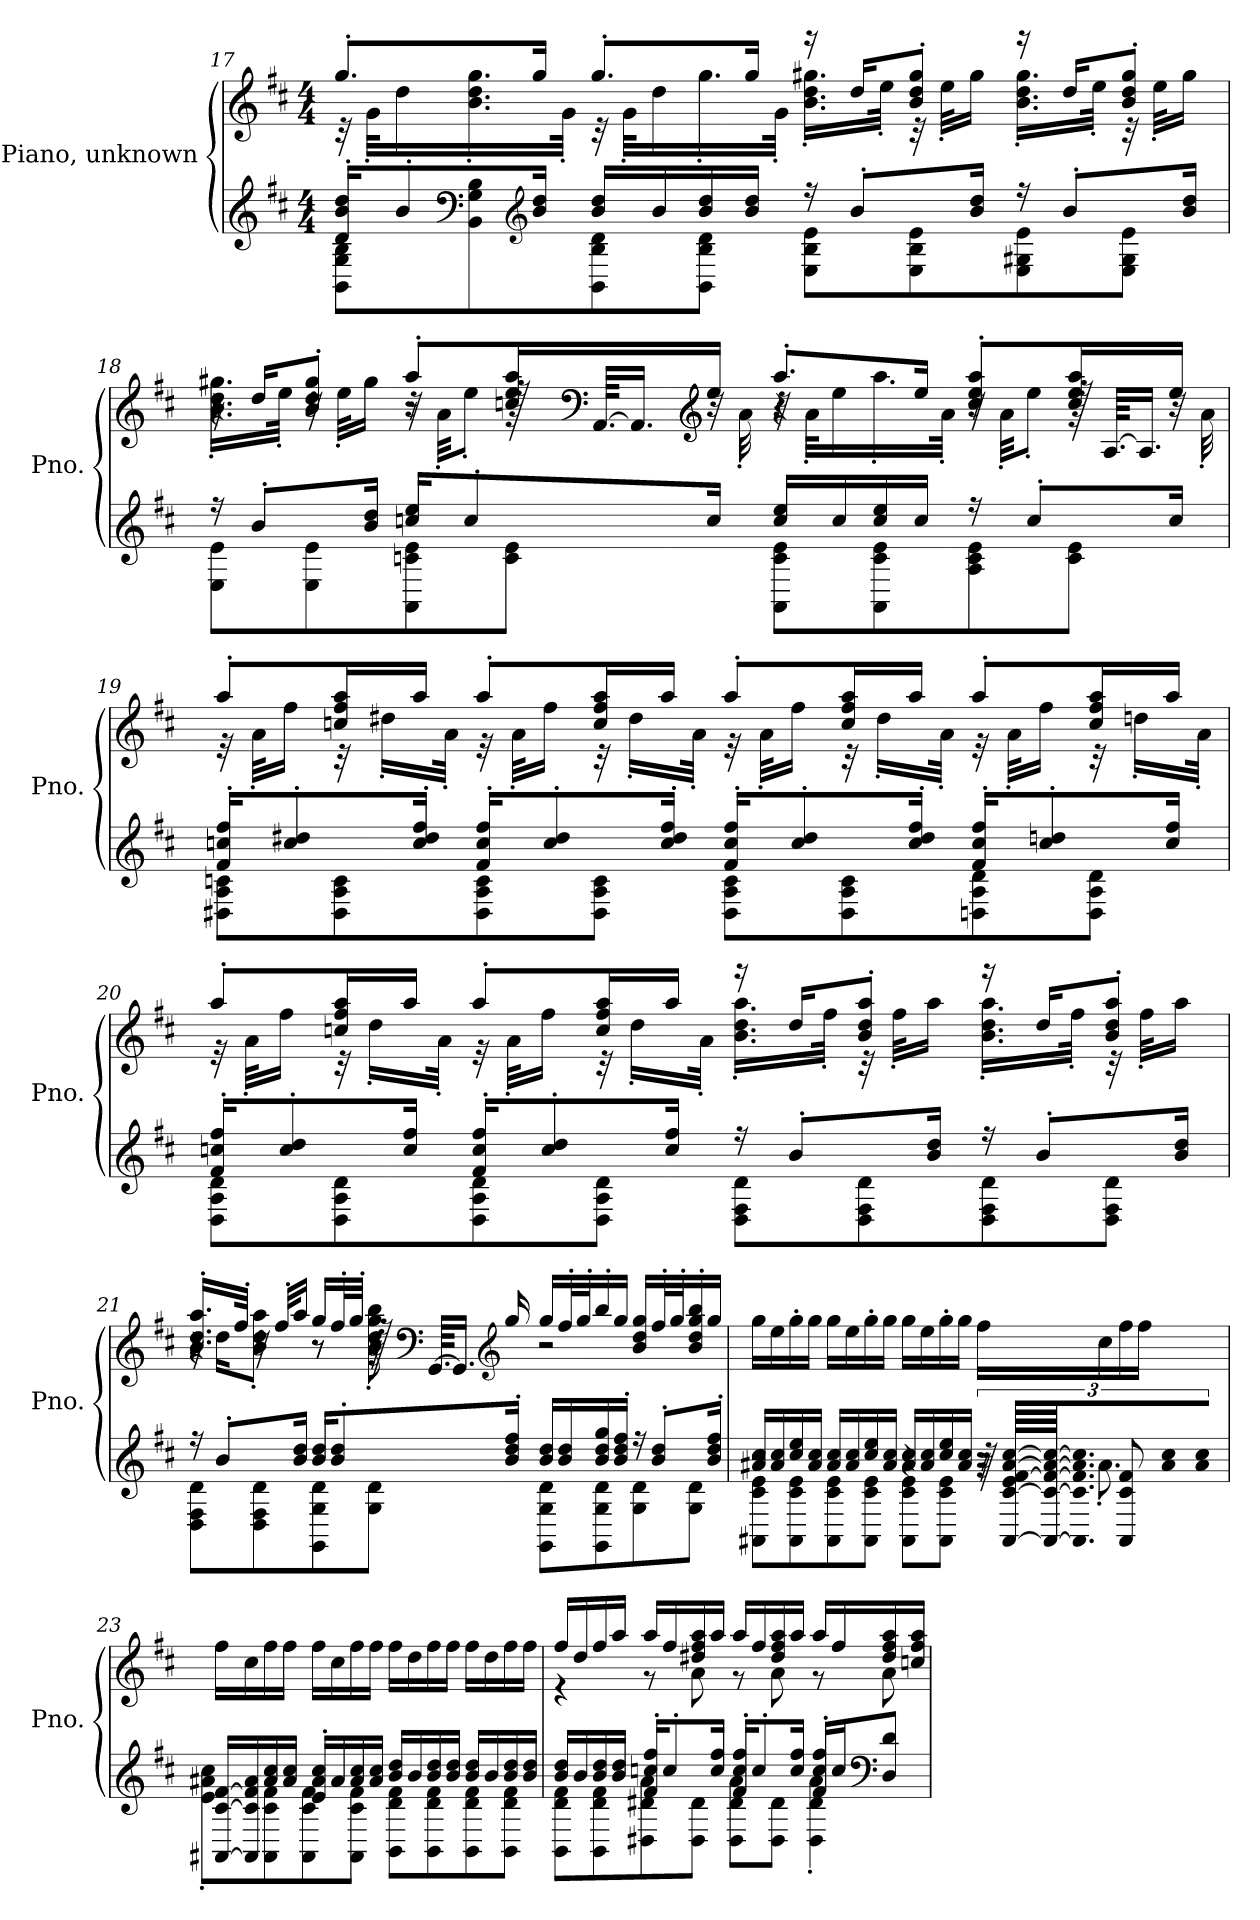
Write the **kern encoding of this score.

**kern	**kern
*part1	*part1
*staff2	*staff1
*I"Piano, unknown	*
*I'Pno.	*
!!LO:LB:g=z
*clefG2	*clefG2
*k[f#c#]	*k[f#c#]
*M4/4	*M4/4
=17	=17
*^	*^
16d/' 16b/' 16dd/'KL	8BB\ 8G\ 8B\L	8.gg'/L	32r
.	.	.	32g'\KLL
8b'/	.	.	16dd\
*clefF4	*	*	*
.	8BB\ 8G\ 8B\	.	16.b\' 16.dd\' 16.gg\'
*clefG2	*	*	*
16b/ 16dd/Jk	.	16gg/Jk	.
.	.	.	32g'\JJk
16b/ 16dd/LL	8BB\ 8B\ 8d\	8.gg'/L	32r
.	.	.	32g'\KLL
16b/	.	.	16dd\
16b/ 16dd/	8BB\ 8B\ 8d\J	.	16.gg'\
16b/ 16dd/JJ	.	16gg/Jk	.
.	.	.	32g'\JJk
16r	8E\ 8B\ 8e\L	16r	16.b\' 16.dd\' 16.gg#X\'LL
8b'/L	.	16dd/KL	.
.	.	.	32ee'\JJk
.	8E\ 8B\ 8e\	8b/' 8dd/' 8gg#/'J	32r
.	.	.	32ee'\KLL
16b/ 16dd/Jk	.	.	16gg#\JJ
16r	8E\ 8G#X\ 8e\	16r	16.b\' 16.dd\' 16.gg#\'LL
8b'/L	.	16dd/KL	.
.	.	.	32ee'\JJk
.	8E\ 8G#\ 8e\J	8b/' 8dd/' 8gg#/'J	32r
.	.	.	32ee'\KLL
16b/ 16dd/Jk	.	.	16gg#\JJ
!!LO:LB:g=z
=18	=18	=18	=18
*	*	*	*^
16r	8E\ 8e\L	16r	16.b\' 16.dd\' 16.gg#X\'LL	4r
8b'/L	.	16dd/KL	.	.
.	.	.	32ee'\JJk	.
.	8E\ 8e\	8b/' 8dd/' 8gg#/'J	32r	.
.	.	.	32ee'\KLL	.
16b/ 16dd/Jk	.	.	16gg#\JJ	.
16ccn/ 16ee/KL	8AA\ 8cn\ 8e\	8aa'/L	32r	8r
.	.	.	32a'\KKL	.
8cc'/	.	.	8ee'\J	.
.	8c\ 8e\J	16ccn/ 16ee/ 16aa/L	.	128r
*	*	*clefF4	*	*
.	.	.	.	[64.AA/KKLL
.	.	.	.	16.AA/JJ]
*	*	*clefG2	*	*
16cc/Jk	.	16ee/JJ	32r	.
.	.	.	32a'\	.
16cc/ 16ee/LL	8AA\ 8c\ 8e\L	8.aa'/L	32r	4r
.	.	.	32a'\KLL	.
16cc/	.	.	16ee\	.
16cc/ 16ee/	8AA\ 8c\ 8e\	.	16.aa'\	.
16cc/JJ	.	16ee/Jk	.	.
.	.	.	32a'\JJk	.
16r	8A\ 8c\ 8e\	8cc/' 8ee/' 8aa/'L	32r	8r
.	.	.	32a'\KKL	.
8cc'/L	.	.	8ee'\J	.
.	8c\ 8e\J	16cc/ 16ee/ 16aa/L	.	128r
.	.	.	.	[64.A/KKLL
.	.	.	.	16.A/JJ]
16cc/Jk	.	16ee/JJ	32r	.
.	.	.	32a'\	.
*	*	*	*v	*v
!!LO:LB:g=z
=19	=19	=19	=19
16f#/' 16ccn/' 16ff#/'KL	8D#X\ 8A\ 8cn\L	8aa'/L	32r
.	.	.	32a'\KLL
8cc/' 8dd#X/'	.	.	16ff#\JJ
.	8D#\ 8A\ 8c\	16ccn/ 16ff#/ 16aa/L	32r
.	.	.	16dd#X'\LL
16cc/' 16dd#/' 16ff#/'Jk	.	16aa/JJ	.
.	.	.	32a'\JJk
16f#/' 16cc/' 16ff#/'KL	8D#\ 8A\ 8c\	8aa'/L	32r
.	.	.	32a'\KLL
8cc/' 8dd#/'	.	.	16ff#\JJ
.	8D#\ 8A\ 8c\J	16cc/ 16ff#/ 16aa/L	32r
.	.	.	16dd#'\LL
16cc/' 16dd#/' 16ff#/'Jk	.	16aa/JJ	.
.	.	.	32a'\JJk
16f#/' 16cc/' 16ff#/'KL	8D#\ 8A\ 8c\L	8aa'/L	32r
.	.	.	32a'\KLL
8cc/' 8dd#/'	.	.	16ff#\JJ
.	8D#\ 8A\ 8c\	16cc/ 16ff#/ 16aa/L	32r
.	.	.	16dd#'\LL
16cc/' 16dd#/' 16ff#/'Jk	.	16aa/JJ	.
.	.	.	32a'\JJk
16f#/' 16cc/' 16ff#/'KL	8Dn\ 8A\ 8d\	8aa'/L	32r
.	.	.	32a'\KLL
8cc/' 8ddn/'	.	.	16ff#\JJ
.	8D\ 8A\ 8d\J	16cc/ 16ff#/ 16aa/L	32r
.	.	.	16ddn'\LL
16cc/ 16ff#/Jk	.	16aa/JJ	.
.	.	.	32a'\JJk
!!LO:PB:g=z	!!
=20	=20	=20	=20
16f#/' 16ccn/' 16ff#/'KL	8D\ 8A\ 8d\L	8aa'/L	32r
.	.	.	32a'\KLL
8cc/' 8dd/'	.	.	16ff#\JJ
.	8D\ 8A\ 8d\	16ccn/ 16ff#/ 16aa/L	32r
.	.	.	16dd'\LL
16cc/ 16ff#/Jk	.	16aa/JJ	.
.	.	.	32a'\JJk
16f#/' 16cc/' 16ff#/'KL	8D\ 8A\ 8d\	8aa'/L	32r
.	.	.	32a'\KLL
8cc/' 8dd/'	.	.	16ff#\JJ
.	8D\ 8A\ 8d\J	16cc/ 16ff#/ 16aa/L	32r
.	.	.	16dd'\LL
16cc/ 16ff#/Jk	.	16aa/JJ	.
.	.	.	32a'\JJk
16r	8D\ 8F#\ 8d\L	16r	16.b\' 16.dd\' 16.aa\'LL
8b'/L	.	16dd/KL	.
.	.	.	32ff#'\JJk
.	8D\ 8F#\ 8d\	8b/' 8dd/' 8aa/'J	32r
.	.	.	32ff#'\KLL
16b/ 16dd/Jk	.	.	16aa\JJ
16r	8D\ 8F#\ 8d\	16r	16.b\' 16.dd\' 16.aa\'LL
8b'/L	.	16dd/KL	.
.	.	.	32ff#'\JJk
.	8D\ 8F#\ 8d\J	8b/' 8dd/' 8aa/'J	32r
.	.	.	32ff#'\KLL
16b/ 16dd/Jk	.	.	16aa\JJ
!!LO:LB:g=z
=21	=21	=21	=21
*	*	*	*^
16r	8D\ 8F#\ 8d\L	16.b/' 16.dd/' 16.aa/'LL	16r	4r
8b'/L	.	.	16dd\KL	.
.	.	32ff#'/JJk	.	.
.	8D\ 8F#\ 8d\	32r	8b\' 8dd\' 8aa\'J	.
.	.	32ff#'/KLL	.	.
16b/ 16dd/Jk	.	16aa/JJ	.	.
16b/ 16dd/KL	8GG\ 8G\ 8d\	16gg/LL	8r	8r
8b/' 8dd/'	.	32ff#'/L	.	.
.	.	32gg'/JJJ	.	.
.	8G\ 8d\J	16r	8b\' 8dd\' 8gg\' 8bb\'	128r
*	*	*clefF4	*	*
.	.	.	.	[64.GG/KKLL
.	.	.	.	16.GG/JJ]
*	*	*clefG2	*	*
16b/' 16dd/' 16ff#/'Jk	.	16gg/	.	.
16b/ 16dd/LL	8GG\ 8G\ 8d\L	16gg/LL	2r	2r
16b/ 16dd/	.	32ff#'/L	.	.
.	.	32gg'/J	.	.
16b/ 16dd/ 16gg/	8GG\ 8G\ 8d\	16bb'/	.	.
16b/' 16dd/' 16ff#/'JJ	.	16gg/JJ	.	.
16r	8G\ 8d\	16b/ 16dd/ 16gg/LL	.	.
8b/' 8dd/'L	.	32ff#'/L	.	.
.	.	32gg'/J	.	.
.	8G\ 8d\J	16b/' 16dd/' 16gg/' 16bb/'	.	.
16b/' 16dd/' 16ff#/'Jk	.	16gg/JJ	.	.
*	*	*v	*v	*v
!!LO:LB:g=z
=22	=22	=22
*	*^	*
16a#X/ 16cc#/LL	8AA#X\ 8c#\ 8e\L	2r	16gg\LL
16a#/ 16cc#/	.	.	16ee\
16cc#/ 16ee/	8AA#\ 8c#\ 8e\	.	16gg'\
16a#/ 16cc#/JJ	.	.	16gg\JJ
16a#/ 16cc#/LL	8AA#\ 8c#\ 8e\	.	16gg\LL
16a#/ 16cc#/	.	.	16ee\
16cc#/ 16ee/	8AA#\ 8c#\ 8e\J	.	16gg'\
16a#/ 16cc#/JJ	.	.	16gg\JJ
16a#/ 16cc#/LL	8AA#\ 8c#\ 8e\L	4r	16gg\LL
16a#/ 16cc#/	.	.	16ee\
16cc#/ 16ee/	8AA#\ 8c#\ 8e\J	.	16gg'\
16a#/ 16cc#/JJ	.	.	16gg\JJ
96r	16r	8r	16ff#\LL
[96AA#/ [96c#/ 96e/ [96f#/ [96a#/ [96cc#/LLLL	.	.	.
96AA#/_ 96c#/_ 96f#/_ 96a#/_ 96cc#/_JJ	.	.	.
16.AA#/] 16.c#/] 16.f#/] 16.a#/] 16.cc#/]	.	.	.
.	8.a#'\	.	16cc#\
16a#/ 16cc#/	.	8AA#/ 8c#/ 8f#/	16ff#\
16a#/ 16cc#/JJ	.	.	16ff#\JJ
*	*v	*v	*
=23	=23	=23
[16AA#X/ [16c#/ [16f#/LL	8e\' 8a#X\' 8cc#\'L	16ff#\LL
16AA#/] 16c#/] 16f#/] 16a#/	.	16cc#\
16a#/ 16cc#/	8AA#\ 8c#\ 8f#\	16ff#\
16a#/ 16cc#/JJ	.	16ff#\JJ
16e/' 16a#/' 16cc#/'LL	8AA#\ 8c#\ 8f#\	16ff#\LL
16a#/	.	16cc#\
16a#/ 16cc#/	8AA#\ 8c#\ 8f#\J	16ff#\
16a#/ 16cc#/JJ	.	16ff#\JJ
16b/ 16dd/LL	8BB\ 8d\ 8f#\L	16ff#\LL
16b/	.	16dd\
16b/ 16dd/	8BB\ 8d\ 8f#\	16ff#\
16b/ 16dd/JJ	.	16ff#\JJ
16b/ 16dd/LL	8BB\ 8d\ 8f#\	16ff#\LL
16b/	.	16dd\
16b/ 16dd/	8BB\ 8d\ 8f#\J	16ff#\
16b/ 16dd/JJ	.	16ff#\JJ
!!LO:LB:g=z
=24	=24	=24
*	*	*^
16b/ 16dd/LL	8BB\ 8d\ 8f#\L	16ff#/LL	4r
16b/	.	16dd/	.
16b/ 16dd/	8BB\ 8d\ 8f#\	16ff#/	.
16b/ 16dd/JJ	.	16aa/JJ	.
16f#/' 16ccn/' 16ff#/'KL	8D#X\ 8d#X\ 8a\	16aa/LL	8r
8cc'/	.	16ff#/	.
.	8D#\ 8d#\J	16dd#X/ 16ff#/ 16aa/	8a\
16cc/ 16ff#/Jk	.	16aa/JJ	.
16f#/' 16cc/' 16ff#/'KL	8D#\ 8d#\ 8a\L	16aa/LL	8r
8cc'/	.	16ff#/	.
.	8D#\ 8d#\J	16dd#/ 16ff#/ 16aa/	8a\
16cc/ 16ff#/Jk	.	16aa/JJ	.
16f#/' 16cc/' 16ff#/'LL	4D#\' 4d#\' 4a\'	16aa/LL	8r
16cc/J	.	16ff#/	.
*clefF4	*	*	*
8D#/ 8d#/J	.	16dd#/ 16ff#/ 16aa/	8a\
.	.	16ccn/ 16ff#/ 16aa/JJ	.
*v	*v	*	*
*	*v	*v
=	=
*-	*-
